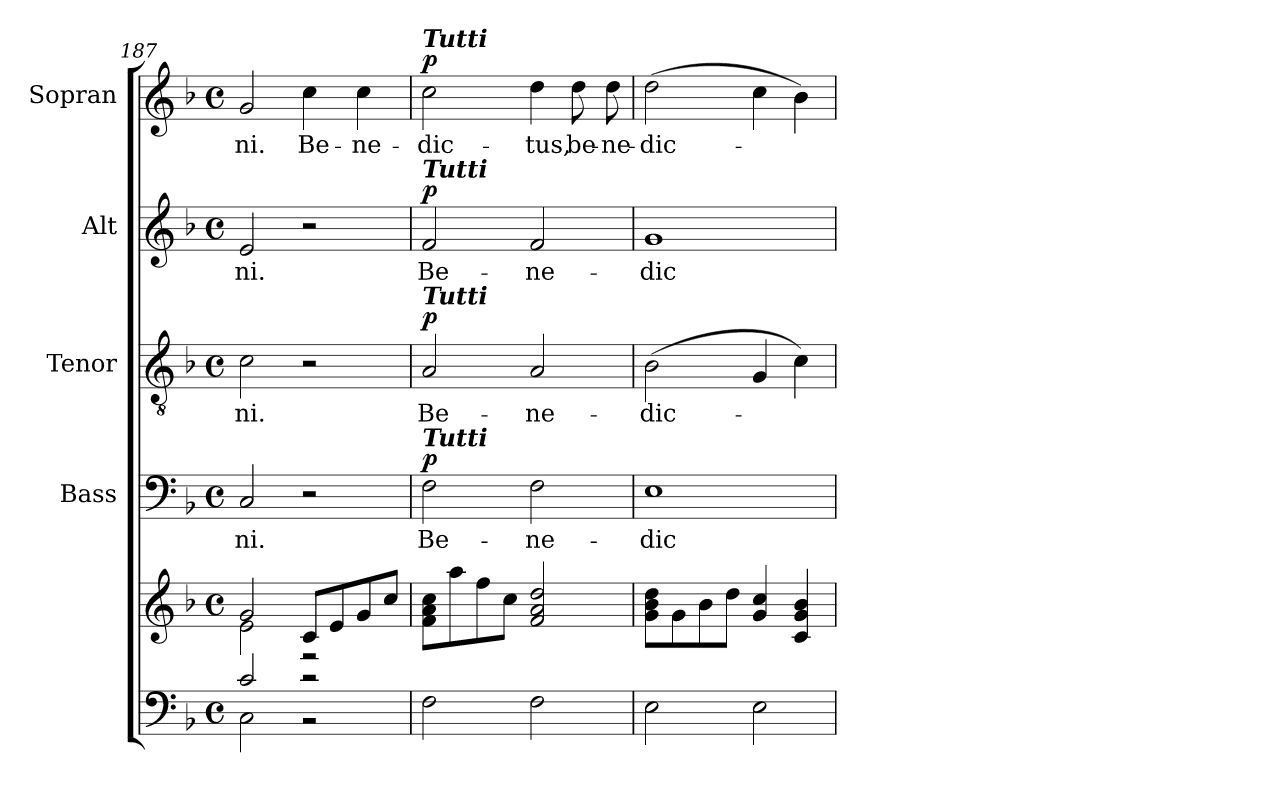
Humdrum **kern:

**kern	**kern	**kern	**text	**dynam	**kern	**text	**dynam	**kern	**text	**dynam	**kern	**text	**dynam
*part5	*part5	*part4	*part4	*part4	*part3	*part3	*part3	*part2	*part2	*part2	*part1	*part1	*part1
*staff6	*staff5	*staff4	*staff4	*staff4	*staff3	*staff3	*staff3	*staff2	*staff2	*staff2	*staff1	*staff1	*staff1
*	*	*I"Bass	*	*	*I"Tenor	*	*	*I"Alt	*	*	*I"Sopran	*	*
*	*	*I'B.	*	*	*I'T.	*	*	*I'A.	*	*	*I'S.	*	*
!!LO:LB:g=z
*clefF4	*clefG2	*clefF4	*	*	*clefGv2	*	*	*clefG2	*	*	*clefG2	*	*
*k[b-]	*k[b-]	*k[b-]	*	*	*k[b-]	*	*	*k[b-]	*	*	*k[b-]	*	*
*F:	*F:	*F:	*	*	*F:	*	*	*F:	*	*	*F:	*	*
*M4/4	*M4/4	*M4/4	*	*	*M4/4	*	*	*M4/4	*	*	*M4/4	*	*
*met(c)	*met(c)	*met(c)	*	*	*met(c)	*	*	*met(c)	*	*	*met(c)	*	*
=187	=187	=187	=187	=187	=187	=187	=187	=187	=187	=187	=187	=187	=187
*^	*^	*	*	*	*	*	*	*	*	*	*	*	*
!	!	!	!	!	!LO:LY:b	!	!	!LO:LY:b	!	!	!LO:LY:b	!	!	!LO:LY:b	!
2c/	2C\	2g/	2e\	2C/	-ni.	.	2c\	-ni.	.	2e/	-ni.	.	2g/	-ni.	.
!	!	!	!	!	!	!	!	!	!	!	!	!	!	!LO:LY:b	!
2r	2r	8c/L	2rG	2r	.	.	2r	.	.	2r	.	.	4cc\	Be-	.
.	.	8e/	.	.	.	.	.	.	.	.	.	.	.	.	.
!	!	!	!	!	!	!	!	!	!	!	!	!	!	!LO:LY:b	!
.	.	8g/	.	.	.	.	.	.	.	.	.	.	4cc\	-ne-	.
.	.	8cc/J	.	.	.	.	.	.	.	.	.	.	.	.	.
*v	*v	*	*	*	*	*	*	*	*	*	*	*	*	*	*
*	*v	*v	*	*	*	*	*	*	*	*	*	*	*	*
=188	=188	=188	=188	=188	=188	=188	=188	=188	=188	=188	=188	=188	=188
!	!	!	!	!	!	!	!	!	!	!	!LO:TX:a:Bi:t=Tutti	!	!
!	!	!	!	!	!	!	!	!LO:TX:a:Bi:t=Tutti	!	!	!	!	!
!	!	!	!	!	!LO:TX:a:Bi:t=Tutti	!	!	!	!	!	!	!	!
!	!	!LO:TX:a:Bi:t=Tutti	!	!	!	!	!	!	!	!	!	!	!
!	!	!	!LO:LY:b	!LO:DY:a	!	!LO:LY:b	!LO:DY:a	!	!LO:LY:b	!LO:DY:a	!	!LO:LY:b	!LO:DY:a
2F\	8f\ 8a\ 8cc\L	2F\	Be-	p	2A/	Be-	p	2f/	Be-	p	2cc\	-dic-	p
.	8aa\	.	.	.	.	.	.	.	.	.	.	.	.
.	8ff\	.	.	.	.	.	.	.	.	.	.	.	.
.	8cc\J	.	.	.	.	.	.	.	.	.	.	.	.
!	!	!	!LO:LY:b	!	!	!LO:LY:b	!	!	!LO:LY:b	!	!	!LO:LY:b	!
2F\	2f/ 2a/ 2dd/	2F\	-ne-	.	2A/	-ne-	.	2f/	-ne-	.	4dd\	-tus,	.
!	!	!	!	!	!	!	!	!	!	!	!	!LO:LY:b	!
.	.	.	.	.	.	.	.	.	.	.	8dd\	be-	.
!	!	!	!	!	!	!	!	!	!	!	!	!LO:LY:b	!
.	.	.	.	.	.	.	.	.	.	.	8dd\	-ne-	.
=189	=189	=189	=189	=189	=189	=189	=189	=189	=189	=189	=189	=189	=189
!	!	!	!LO:LY:b	!	!	!LO:LY:b	!	!	!LO:LY:b	!	!	!LO:LY:b	!
2E\	8g\ 8b-\ 8dd\L	1E	-dic-	.	(>2B-\	-dic-	.	1g	-dic-	.	(>2dd\	-dic-	.
.	8g\	.	.	.	.	.	.	.	.	.	.	.	.
.	8b-\	.	.	.	.	.	.	.	.	.	.	.	.
.	8dd\J	.	.	.	.	.	.	.	.	.	.	.	.
2E\	4g/ 4cc/	.	.	.	4G/	.	.	.	.	.	4cc\	.	.
.	4c/ 4g/ 4b-/	.	.	.	4c\)	.	.	.	.	.	4b-\)	.	.
=	=	=	=	=	=	=	=	=	=	=	=	=	=
*-	*-	*-	*-	*-	*-	*-	*-	*-	*-	*-	*-	*-	*-
